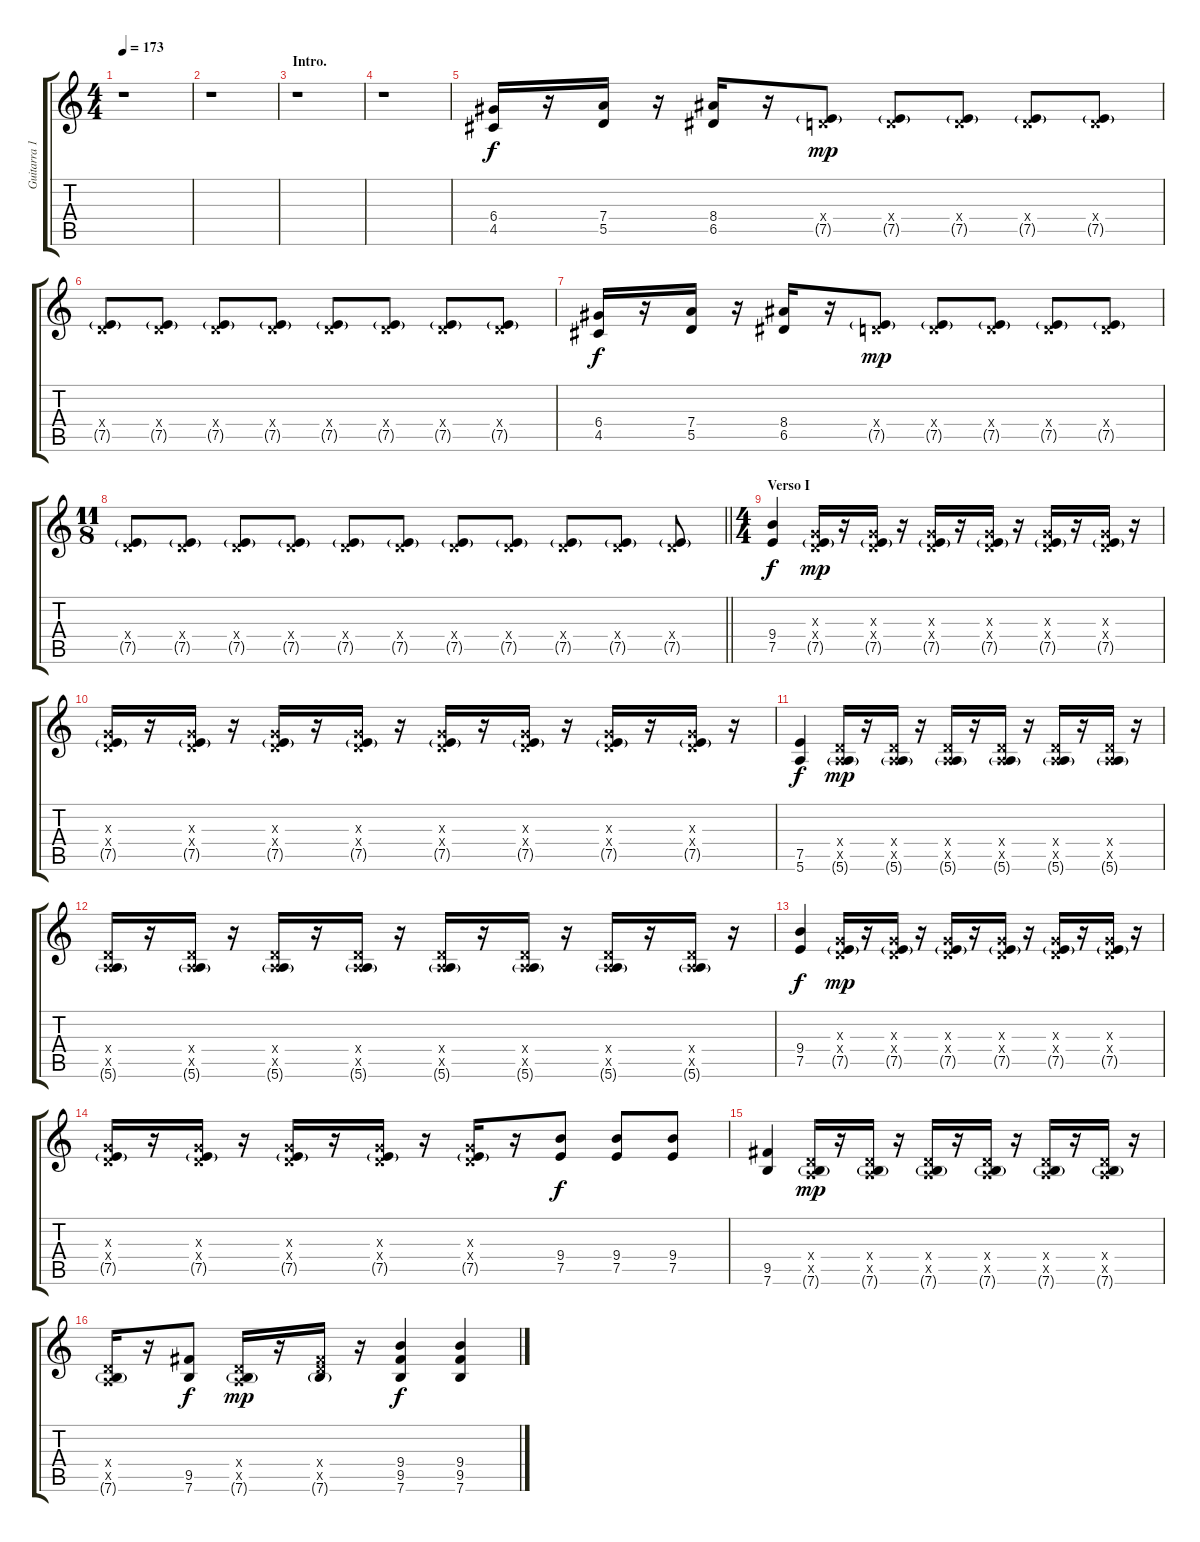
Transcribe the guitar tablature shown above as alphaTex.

\track ("Guitarra 1 - Mathias" "Guitarra 1") {instrument overdrivenguitar}
\staff {score tabs}
\tuning (E4 B3 G3 D3 A2 E2) {hide}
\ts (4 4)
\tempo 173
\clef g2
\ks c
r.1{dy f instrument overdrivenguitar} |
r.1 |
\section ("" "Intro.")
r.1 |
r.1 |
(6.4 4.5).16 r.16 (7.4 5.5).16 r.16 (8.4 6.5).16 r.16 (0.4{x} 7.5{g}).8{dy mp} (0.4{x} 7.5{g}).8 (0.4{x} 7.5{g}).8 (0.4{x} 7.5{g}).8 (0.4{x} 7.5{g}).8 |
(0.4{x} 7.5{g}).8 (0.4{x} 7.5{g}).8 (0.4{x} 7.5{g}).8 (0.4{x} 7.5{g}).8 (0.4{x} 7.5{g}).8 (0.4{x} 7.5{g}).8 (0.4{x} 7.5{g}).8 (0.4{x} 7.5{g}).8 |
(6.4 4.5).16{dy f} r.16 (7.4 5.5).16 r.16 (8.4 6.5).16 r.16 (0.4{x} 7.5{g}).8{dy mp} (0.4{x} 7.5{g}).8 (0.4{x} 7.5{g}).8 (0.4{x} 7.5{g}).8 (0.4{x} 7.5{g}).8 |
\ts (11 8)
\barLineRight lightlight
(0.4{x} 7.5{g}).8 (0.4{x} 7.5{g}).8 (0.4{x} 7.5{g}).8 (0.4{x} 7.5{g}).8 (0.4{x} 7.5{g}).8 (0.4{x} 7.5{g}).8 (0.4{x} 7.5{g}).8 (0.4{x} 7.5{g}).8 (0.4{x} 7.5{g}).8 (0.4{x} 7.5{g}).8 (0.4{x} 7.5{g}).8 |
\ts (4 4)
\section ("" "Verso I")
(9.4 7.5).4{dy f} (0.3{x} 0.4{x} 7.5{g}).16{dy mp} r.16 (0.3{x} 0.4{x} 7.5{g}).16 r.16 (0.3{x} 0.4{x} 7.5{g}).16 r.16 (0.3{x} 0.4{x} 7.5{g}).16 r.16 (0.3{x} 0.4{x} 7.5{g}).16 r.16 (0.3{x} 0.4{x} 7.5{g}).16 r.16 |
(0.3{x} 0.4{x} 7.5{g}).16 r.16 (0.3{x} 0.4{x} 7.5{g}).16 r.16 (0.3{x} 0.4{x} 7.5{g}).16 r.16 (0.3{x} 0.4{x} 7.5{g}).16 r.16 (0.3{x} 0.4{x} 7.5{g}).16 r.16 (0.3{x} 0.4{x} 7.5{g}).16 r.16 (0.3{x} 0.4{x} 7.5{g}).16 r.16 (0.3{x} 0.4{x} 7.5{g}).16 r.16 |
(7.5 5.6).4{dy f} (0.4{x} 0.5{x} 5.6{g}).16{dy mp} r.16 (0.4{x} 0.5{x} 5.6{g}).16 r.16 (0.4{x} 0.5{x} 5.6{g}).16 r.16 (0.4{x} 0.5{x} 5.6{g}).16 r.16 (0.4{x} 0.5{x} 5.6{g}).16 r.16 (0.4{x} 0.5{x} 5.6{g}).16 r.16 |
(0.4{x} 0.5{x} 5.6{g}).16 r.16 (0.4{x} 0.5{x} 5.6{g}).16 r.16 (0.4{x} 0.5{x} 5.6{g}).16 r.16 (0.4{x} 0.5{x} 5.6{g}).16 r.16 (0.4{x} 0.5{x} 5.6{g}).16 r.16 (0.4{x} 0.5{x} 5.6{g}).16 r.16 (0.4{x} 0.5{x} 5.6{g}).16 r.16 (0.4{x} 0.5{x} 5.6{g}).16 r.16 |
(9.4 7.5).4{dy f} (0.3{x} 0.4{x} 7.5{g}).16{dy mp} r.16 (0.3{x} 0.4{x} 7.5{g}).16 r.16 (0.3{x} 0.4{x} 7.5{g}).16 r.16 (0.3{x} 0.4{x} 7.5{g}).16 r.16 (0.3{x} 0.4{x} 7.5{g}).16 r.16 (0.3{x} 0.4{x} 7.5{g}).16 r.16 |
(0.3{x} 0.4{x} 7.5{g}).16 r.16 (0.3{x} 0.4{x} 7.5{g}).16 r.16 (0.3{x} 0.4{x} 7.5{g}).16 r.16 (0.3{x} 0.4{x} 7.5{g}).16 r.16 (0.3{x} 0.4{x} 7.5{g}).16 r.16 (9.4 7.5).8{dy f} (9.4 7.5).8 (9.4 7.5).8 |
(9.5 7.6).4 (0.4{x} 0.5{x} 7.6{g}).16{dy mp} r.16 (0.4{x} 0.5{x} 7.6{g}).16 r.16 (0.4{x} 0.5{x} 7.6{g}).16 r.16 (0.4{x} 0.5{x} 7.6{g}).16 r.16 (0.4{x} 0.5{x} 7.6{g}).16 r.16 (0.4{x} 0.5{x} 7.6{g}).16 r.16 |
(0.4{x} 0.5{x} 7.6{g}).16 r.16 (9.5 7.6).8{dy f} (0.4{x} 0.5{x} 7.6{g}).16{dy mp} r.16 (0.4{x} 9.5{x} 7.6{g}).16 r.16 (9.4 9.5 7.6).4{dy f} (9.4 9.5 7.6).4
